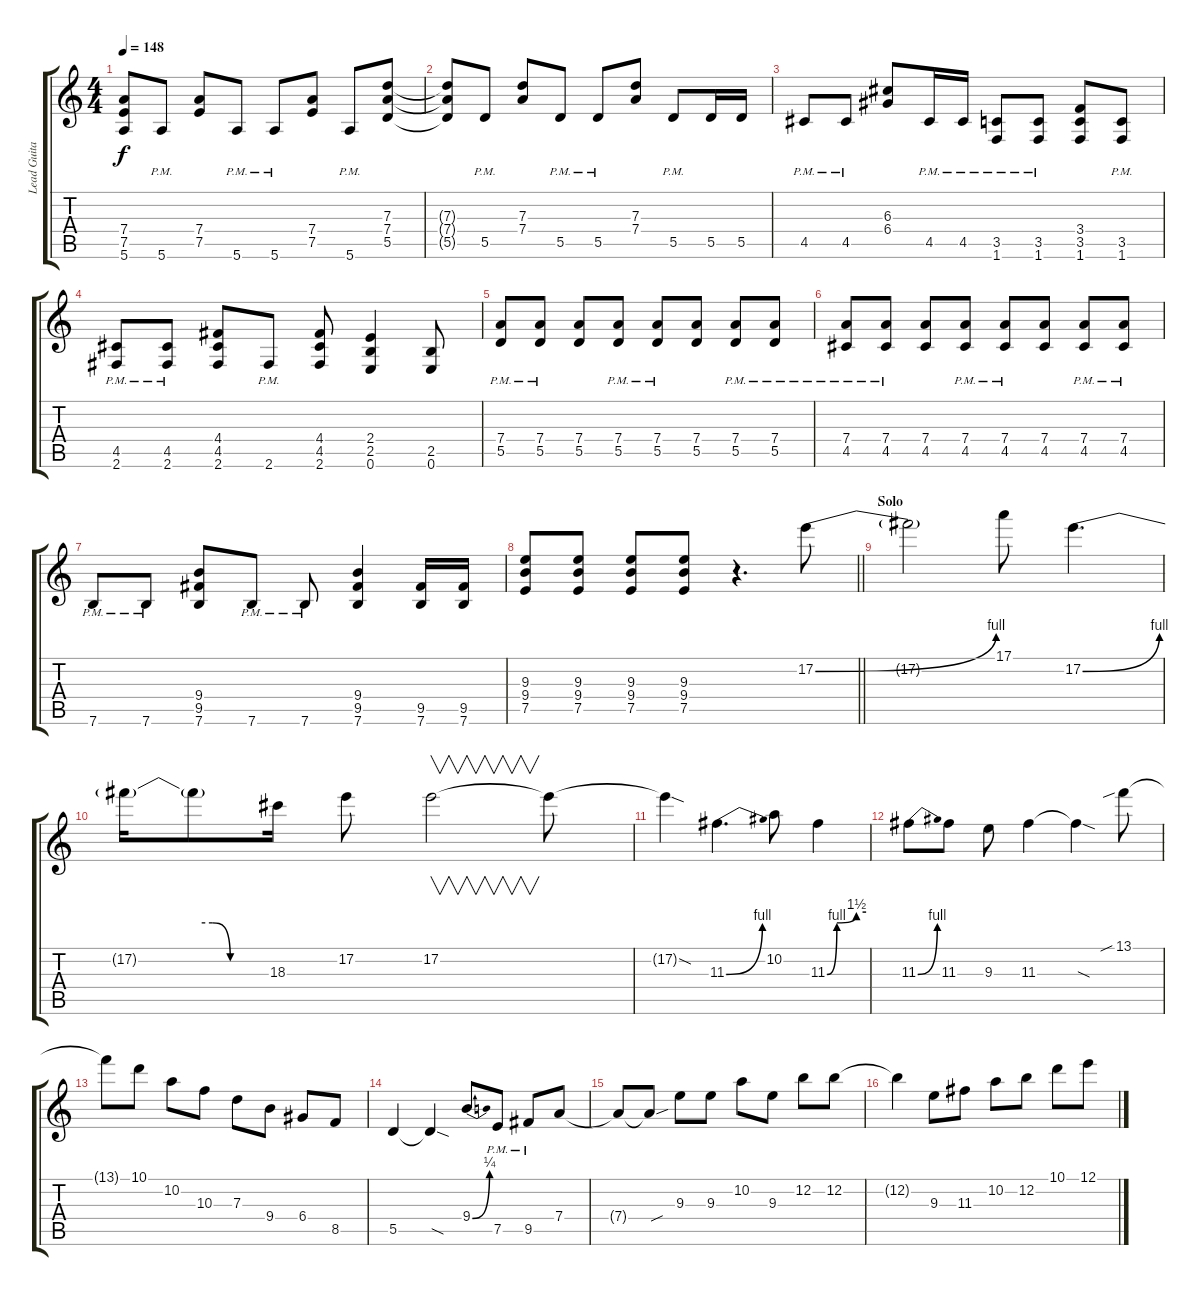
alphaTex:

\track ("Lead Guitar" "Lead Guita") {instrument distortionguitar}
\staff {score tabs}
\tuning (E4 B3 G3 D3 A2 E2) {hide}
\ts (4 4)
\tempo 148
\clef g2
\ks c
(7.4{t} 7.5{t} 5.6{t}).8{dy f} 5.6{pm}.8 (7.4 7.5).8 5.6{pm}.8 5.6{pm}.8 (7.4 7.5).8 5.6{pm}.8 (7.3 7.4 5.5).8 |
(7.3{t} 7.4{t} 5.5{t}).8 5.5{pm}.8 (7.3 7.4).8 5.5{pm}.8 5.5{pm}.8 (7.3 7.4).8 5.5{pm}.8 5.5.16 5.5.16 |
4.5{pm}.8 4.5{pm}.8 (6.3 6.4).8 4.5{pm}.16 4.5{pm}.16 (3.5{pm} 1.6{pm}).8 (3.5{pm} 1.6{pm}).8 (3.4 3.5 1.6).8 (3.5{pm} 1.6{pm}).8 |
(4.5{pm} 2.6{pm}).8 (4.5{pm} 2.6{pm}).8 (4.4 4.5 2.6).8 2.6{pm}.8 (4.4 4.5 2.6).8 (2.4 2.5 0.6).4 (2.5 0.6).8 |
(7.4{pm} 5.5{pm}).8 (7.4{pm} 5.5{pm}).8 (7.4 5.5).8 (7.4{pm} 5.5{pm}).8 (7.4{pm} 5.5{pm}).8 (7.4 5.5).8 (7.4{pm} 5.5{pm}).8 (7.4{pm} 5.5{pm}).8 |
(7.4{pm} 4.5{pm}).8 (7.4{pm} 4.5{pm}).8 (7.4 4.5).8 (7.4{pm} 4.5{pm}).8 (7.4{pm} 4.5{pm}).8 (7.4 4.5).8 (7.4{pm} 4.5{pm}).8 (7.4{pm} 4.5{pm}).8 |
7.6{pm}.8 7.6{pm}.8 (9.4 9.5 7.6).8 7.6{pm}.8 7.6{pm}.8 (9.4 9.5 7.6).4 (9.5 7.6).16 (9.5 7.6).16 |
\barLineRight lightlight
(9.3 9.4 7.5).8 (9.3 9.4 7.5).8 (9.3 9.4 7.5).8 (9.3 9.4 7.5).8 r.4{d} 17.2{be (bend 0 0 60 4)}.8 |
\section ("" "Solo")
17.2{t}.2 17.1.8 17.2{be (bend 0 0 60 4)}.4{d} |
17.2{t}.16 17.2{be (custom 0 4 15 4 30 0 60 0) t}.8 18.3.16 17.2.8 17.2.2{v} 17.2{t}.8 |
17.2{sod t}.4 11.3{be (bend 0 0 60 4)}.4{d} 10.2.8 11.3{be (custom 0 0 15 4 45 6 60 6)}.4 |
11.3{be (bend 0 0 60 4)}.8 11.3.8 9.3.8 11.3.4 11.3{sod t}.4 13.1{sib}.8 |
13.1{t}.8 10.1.8 10.2.8 10.3.8 7.3.8 9.4.8 6.4.8 8.5.8 |
5.5.4 5.5{sod t}.4 9.4{be (bend 0 0 60 1)}.8 7.5{pm}.8 9.5{pm}.8 7.4.8 |
7.4{t}.8 7.4{sou t}.8 9.3.8 9.3.8 10.2.8 9.3.8 12.2.8 12.2.8 |
12.2{t}.4 9.3.8 11.3.8 10.2.8 12.2.8 10.1.8 12.1.8
